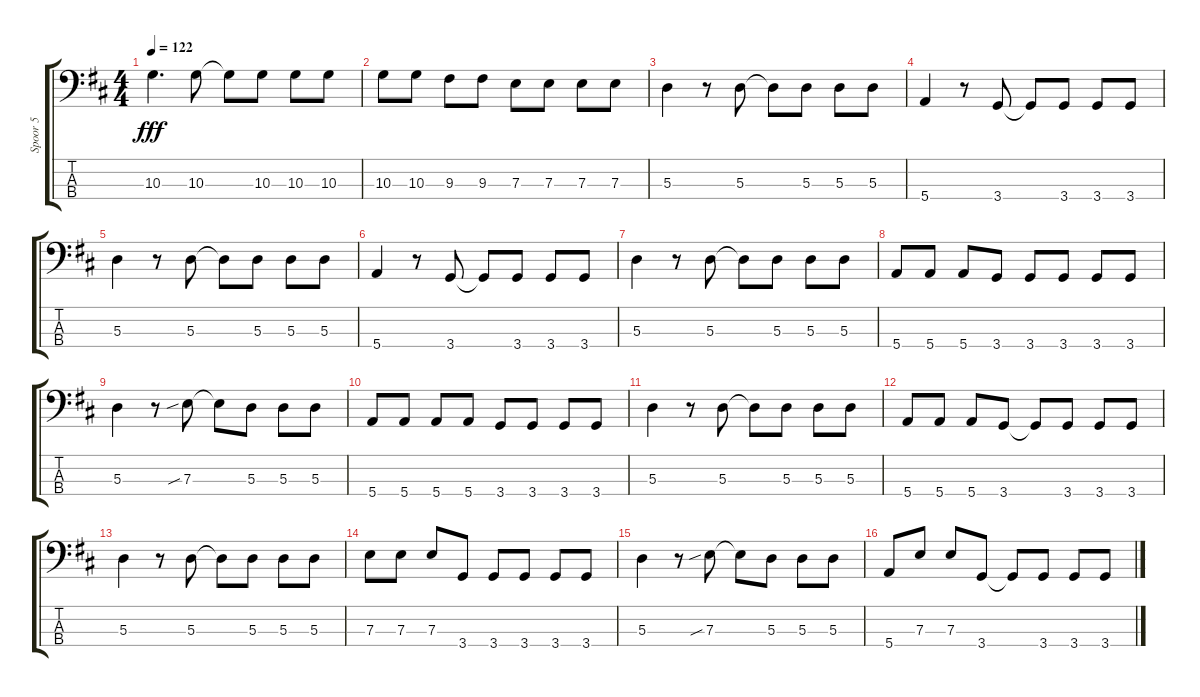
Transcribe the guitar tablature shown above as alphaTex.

\track ("Spoor 5" "Spoor 5") {instrument electricbassfinger}
\staff {score tabs}
\tuning (G2 D2 A1 E1) {hide}
\ts (4 4)
\tempo 122
\clef f4
\ks d
10.3.4{d dy fff} 10.3.8 10.3{t}.8 10.3.8 10.3.8 10.3.8 |
10.3.8 10.3.8 9.3.8 9.3.8 7.3.8 7.3.8 7.3.8 7.3.8 |
5.3.4 r.8 5.3.8 5.3{t}.8 5.3.8 5.3.8 5.3.8 |
5.4.4 r.8 3.4.8 3.4{t}.8 3.4.8 3.4.8 3.4.8 |
5.3.4 r.8 5.3.8 5.3{t}.8 5.3.8 5.3.8 5.3.8 |
5.4.4 r.8 3.4.8 3.4{t}.8 3.4.8 3.4.8 3.4.8 |
5.3.4 r.8 5.3.8 5.3{t}.8 5.3.8 5.3.8 5.3.8 |
5.4.8 5.4.8 5.4.8 3.4.8 3.4.8 3.4.8 3.4.8 3.4.8 |
5.3.4 r.8 7.3{sib}.8 7.3{t}.8 5.3.8 5.3.8 5.3.8 |
5.4.8 5.4.8 5.4.8 5.4.8 3.4.8 3.4.8 3.4.8 3.4.8 |
5.3.4 r.8 5.3.8 5.3{t}.8 5.3.8 5.3.8 5.3.8 |
5.4.8 5.4.8 5.4.8 3.4.8 3.4{t}.8 3.4.8 3.4.8 3.4.8 |
5.3.4 r.8 5.3.8 5.3{t}.8 5.3.8 5.3.8 5.3.8 |
7.3.8 7.3.8 7.3.8 3.4.8 3.4.8 3.4.8 3.4.8 3.4.8 |
5.3.4 r.8 7.3{sib}.8 7.3{t}.8 5.3.8 5.3.8 5.3.8 |
5.4.8 7.3.8 7.3.8 3.4.8 3.4{t}.8 3.4.8 3.4.8 3.4.8
